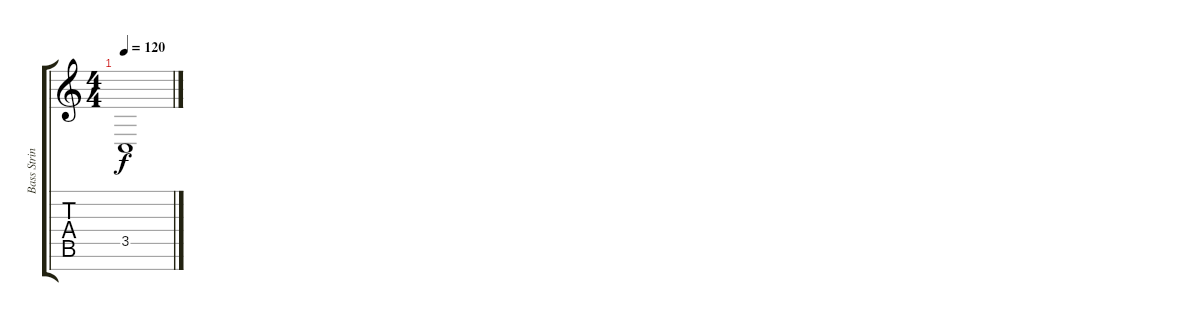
\track ("Bass Strings" "Bass Strin") {instrument stringensemble2}
\staff {score tabs}
\tuning (E4 B3 G3 D3 A2 E2 B1) {hide}
\ts (4 4)
\tempo 120
\clef g2
\ks c
3.5.1{dy f}
